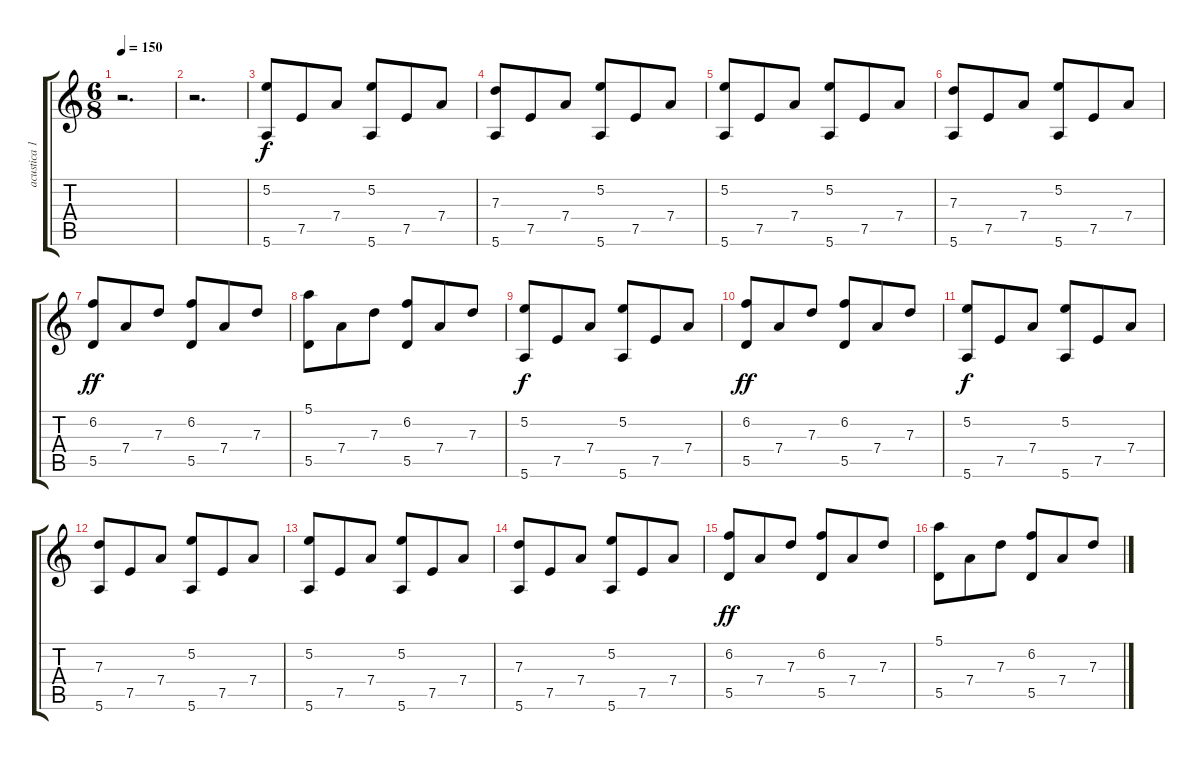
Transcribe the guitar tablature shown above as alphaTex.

\track ("acustica 1" "acustica 1") {instrument acousticguitarnylon}
\staff {score tabs}
\tuning (E4 B3 G3 D3 A2 E2) {hide}
\ts (6 8)
\tempo 150
\clef g2
\ks c
r.2{d dy f} |
r.2{d} |
(5.2 5.6).8 7.5.8 7.4.8 (5.2 5.6).8 7.5.8 7.4.8 |
(7.3 5.6).8 7.5.8 7.4.8 (5.2 5.6).8 7.5.8 7.4.8 |
(5.2 5.6).8 7.5.8 7.4.8 (5.2 5.6).8 7.5.8 7.4.8 |
(7.3 5.6).8 7.5.8 7.4.8 (5.2 5.6).8 7.5.8 7.4.8 |
(6.2 5.5).8{dy ff} 7.4.8 7.3.8 (6.2 5.5).8 7.4.8 7.3.8 |
(5.1 5.5).8 7.4.8 7.3.8 (6.2 5.5).8 7.4.8 7.3.8 |
(5.2 5.6).8{dy f} 7.5.8 7.4.8 (5.2 5.6).8 7.5.8 7.4.8 |
(6.2 5.5).8{dy ff} 7.4.8 7.3.8 (6.2 5.5).8 7.4.8 7.3.8 |
(5.2 5.6).8{dy f} 7.5.8 7.4.8 (5.2 5.6).8 7.5.8 7.4.8 |
(7.3 5.6).8 7.5.8 7.4.8 (5.2 5.6).8 7.5.8 7.4.8 |
(5.2 5.6).8 7.5.8 7.4.8 (5.2 5.6).8 7.5.8 7.4.8 |
(7.3 5.6).8 7.5.8 7.4.8 (5.2 5.6).8 7.5.8 7.4.8 |
(6.2 5.5).8{dy ff} 7.4.8 7.3.8 (6.2 5.5).8 7.4.8 7.3.8 |
(5.1 5.5).8 7.4.8 7.3.8 (6.2 5.5).8 7.4.8 7.3.8
